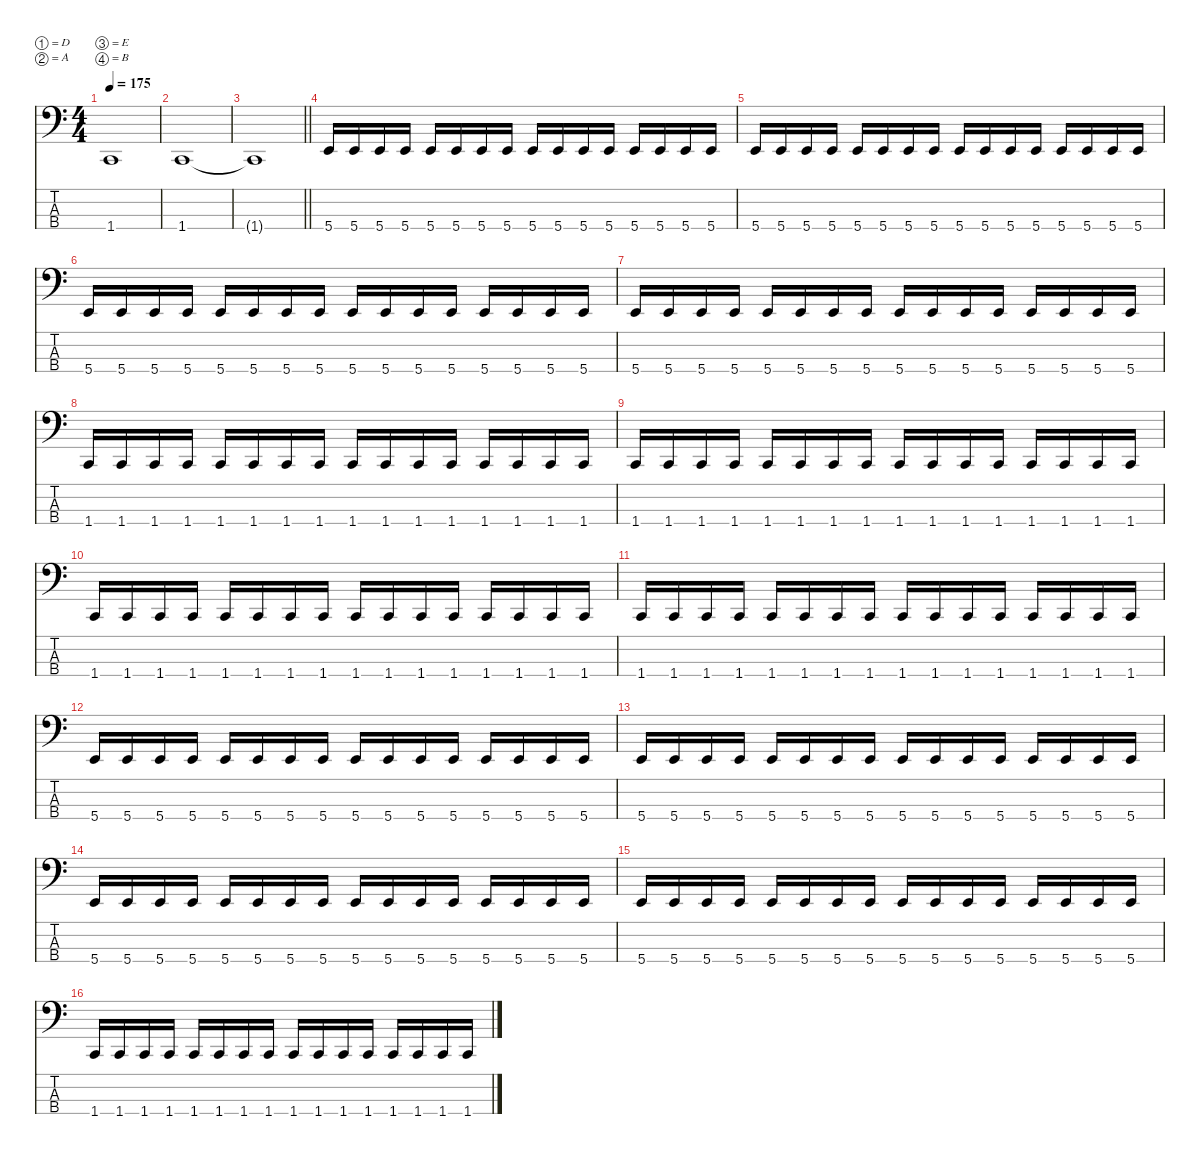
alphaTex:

\defaultSystemsLayout 4
\hideDynamics
\bracketExtendMode nobrackets
\singleTrackTrackNamePolicy hidden
\multiTrackTrackNamePolicy hidden
\firstSystemTrackNameMode fullname
\firstSystemTrackNameOrientation horizontal
\otherSystemsTrackNameOrientation horizontal
\track ("Ted Lindström" "el.bs.") {instrument electricbasspick}
\staff {score tabs}
\tuning (D2 A1 E1 B0)
\ts (4 4)
\tempo 175
\clef f4
\ks c
1.4{t}.1{dy f beam Up} |
1.4.1{beam Up} |
\barLineRight lightlight
1.4{t}.1{beam Up} |
5.4.16{beam Up} 5.4.16{beam Up} 5.4.16{beam Up} 5.4.16{beam Up} 5.4.16{beam Up} 5.4.16{beam Up} 5.4.16{beam Up} 5.4.16{beam Up} 5.4.16{beam Up} 5.4.16{beam Up} 5.4.16{beam Up} 5.4.16{beam Up} 5.4.16{beam Up} 5.4.16{beam Up} 5.4.16{beam Up} 5.4.16{beam Up} |
5.4.16{beam Up} 5.4.16{beam Up} 5.4.16{beam Up} 5.4.16{beam Up} 5.4.16{beam Up} 5.4.16{beam Up} 5.4.16{beam Up} 5.4.16{beam Up} 5.4.16{beam Up} 5.4.16{beam Up} 5.4.16{beam Up} 5.4.16{beam Up} 5.4.16{beam Up} 5.4.16{beam Up} 5.4.16{beam Up} 5.4.16{beam Up} |
5.4.16{beam Up} 5.4.16{beam Up} 5.4.16{beam Up} 5.4.16{beam Up} 5.4.16{beam Up} 5.4.16{beam Up} 5.4.16{beam Up} 5.4.16{beam Up} 5.4.16{beam Up} 5.4.16{beam Up} 5.4.16{beam Up} 5.4.16{beam Up} 5.4.16{beam Up} 5.4.16{beam Up} 5.4.16{beam Up} 5.4.16{beam Up} |
5.4.16{beam Up} 5.4.16{beam Up} 5.4.16{beam Up} 5.4.16{beam Up} 5.4.16{beam Up} 5.4.16{beam Up} 5.4.16{beam Up} 5.4.16{beam Up} 5.4.16{beam Up} 5.4.16{beam Up} 5.4.16{beam Up} 5.4.16{beam Up} 5.4.16{beam Up} 5.4.16{beam Up} 5.4.16{beam Up} 5.4.16{beam Up} |
1.4.16{beam Up} 1.4.16{beam Up} 1.4.16{beam Up} 1.4.16{beam Up} 1.4.16{beam Up} 1.4.16{beam Up} 1.4.16{beam Up} 1.4.16{beam Up} 1.4.16{beam Up} 1.4.16{beam Up} 1.4.16{beam Up} 1.4.16{beam Up} 1.4.16{beam Up} 1.4.16{beam Up} 1.4.16{beam Up} 1.4.16{beam Up} |
1.4.16{beam Up} 1.4.16{beam Up} 1.4.16{beam Up} 1.4.16{beam Up} 1.4.16{beam Up} 1.4.16{beam Up} 1.4.16{beam Up} 1.4.16{beam Up} 1.4.16{beam Up} 1.4.16{beam Up} 1.4.16{beam Up} 1.4.16{beam Up} 1.4.16{beam Up} 1.4.16{beam Up} 1.4.16{beam Up} 1.4.16{beam Up} |
1.4.16{beam Up} 1.4.16{beam Up} 1.4.16{beam Up} 1.4.16{beam Up} 1.4.16{beam Up} 1.4.16{beam Up} 1.4.16{beam Up} 1.4.16{beam Up} 1.4.16{beam Up} 1.4.16{beam Up} 1.4.16{beam Up} 1.4.16{beam Up} 1.4.16{beam Up} 1.4.16{beam Up} 1.4.16{beam Up} 1.4.16{beam Up} |
1.4.16{beam Up} 1.4.16{beam Up} 1.4.16{beam Up} 1.4.16{beam Up} 1.4.16{beam Up} 1.4.16{beam Up} 1.4.16{beam Up} 1.4.16{beam Up} 1.4.16{beam Up} 1.4.16{beam Up} 1.4.16{beam Up} 1.4.16{beam Up} 1.4.16{beam Up} 1.4.16{beam Up} 1.4.16{beam Up} 1.4.16{beam Up} |
5.4.16{beam Up} 5.4.16{beam Up} 5.4.16{beam Up} 5.4.16{beam Up} 5.4.16{beam Up} 5.4.16{beam Up} 5.4.16{beam Up} 5.4.16{beam Up} 5.4.16{beam Up} 5.4.16{beam Up} 5.4.16{beam Up} 5.4.16{beam Up} 5.4.16{beam Up} 5.4.16{beam Up} 5.4.16{beam Up} 5.4.16{beam Up} |
5.4.16{beam Up} 5.4.16{beam Up} 5.4.16{beam Up} 5.4.16{beam Up} 5.4.16{beam Up} 5.4.16{beam Up} 5.4.16{beam Up} 5.4.16{beam Up} 5.4.16{beam Up} 5.4.16{beam Up} 5.4.16{beam Up} 5.4.16{beam Up} 5.4.16{beam Up} 5.4.16{beam Up} 5.4.16{beam Up} 5.4.16{beam Up} |
5.4.16{beam Up} 5.4.16{beam Up} 5.4.16{beam Up} 5.4.16{beam Up} 5.4.16{beam Up} 5.4.16{beam Up} 5.4.16{beam Up} 5.4.16{beam Up} 5.4.16{beam Up} 5.4.16{beam Up} 5.4.16{beam Up} 5.4.16{beam Up} 5.4.16{beam Up} 5.4.16{beam Up} 5.4.16{beam Up} 5.4.16{beam Up} |
5.4.16{beam Up} 5.4.16{beam Up} 5.4.16{beam Up} 5.4.16{beam Up} 5.4.16{beam Up} 5.4.16{beam Up} 5.4.16{beam Up} 5.4.16{beam Up} 5.4.16{beam Up} 5.4.16{beam Up} 5.4.16{beam Up} 5.4.16{beam Up} 5.4.16{beam Up} 5.4.16{beam Up} 5.4.16{beam Up} 5.4.16{beam Up} |
1.4.16{beam Up} 1.4.16{beam Up} 1.4.16{beam Up} 1.4.16{beam Up} 1.4.16{beam Up} 1.4.16{beam Up} 1.4.16{beam Up} 1.4.16{beam Up} 1.4.16{beam Up} 1.4.16{beam Up} 1.4.16{beam Up} 1.4.16{beam Up} 1.4.16{beam Up} 1.4.16{beam Up} 1.4.16{beam Up} 1.4.16{beam Up}
